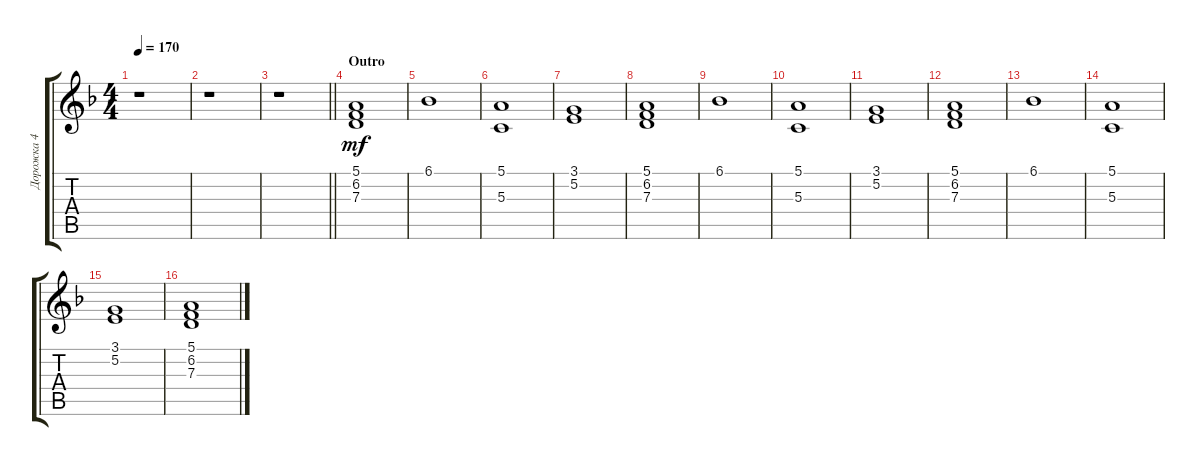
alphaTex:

\track ("Дорожка 4" "Дорожка 4") {instrument choiraahs}
\staff {score tabs}
\tuning (E4 B3 G3 D3 A2 E2) {hide}
\ts (4 4)
\tempo 170
\clef g2
\ks f
r.1{dy mf} |
r.1 |
\barLineRight lightlight
r.1 |
\section ("" "Outro")
(5.1 6.2 7.3).1 |
6.1.1 |
(5.1 5.3).1 |
(3.1 5.2).1 |
(5.1 6.2 7.3).1 |
6.1.1 |
(5.1 5.3).1 |
(3.1 5.2).1 |
(5.1 6.2 7.3).1 |
6.1.1 |
(5.1 5.3).1 |
(3.1 5.2).1 |
(5.1 6.2 7.3).1
